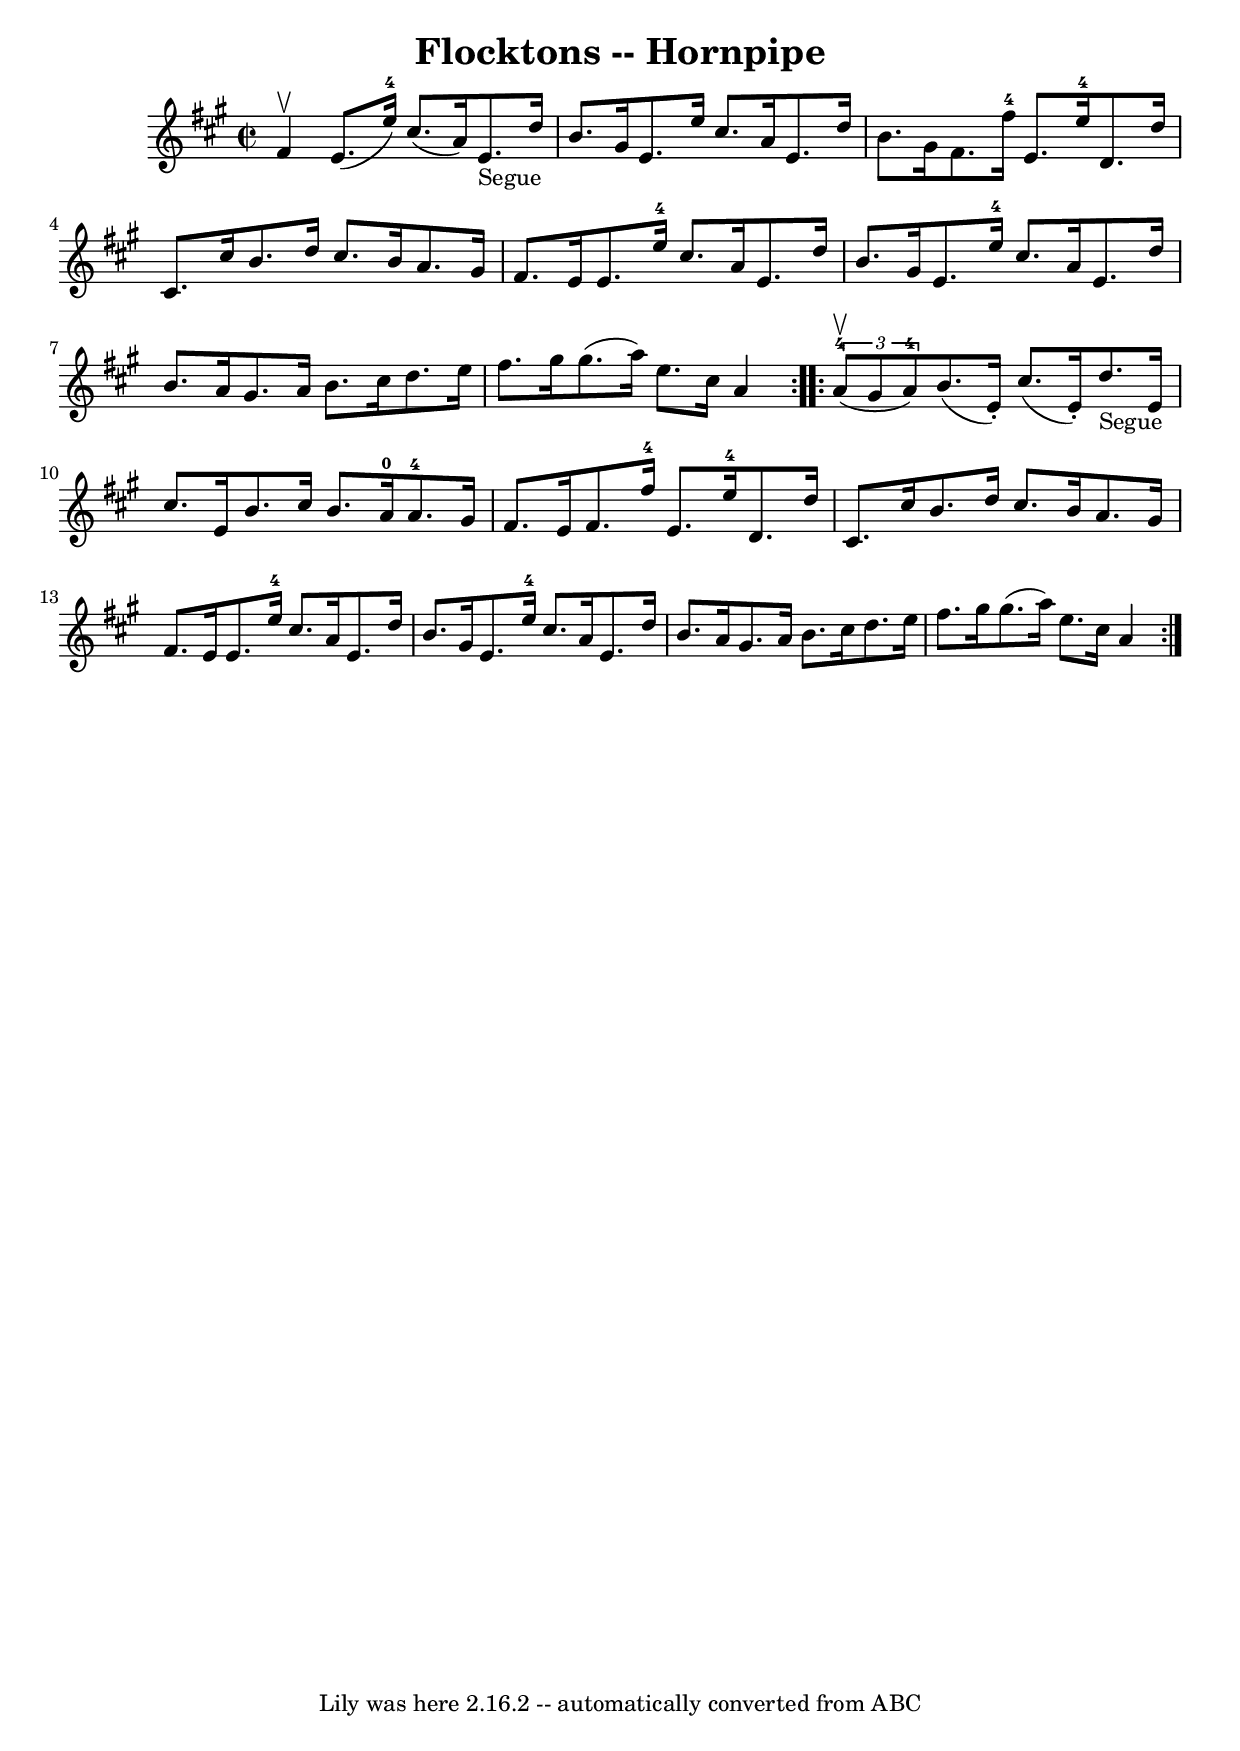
\version "2.7.40"
\include "Mammoth.ily"
\header {
	%% book = "Cole's 1000 Fiddle Tunes"
	crossRefNumber = "1"
	footnotes = ""
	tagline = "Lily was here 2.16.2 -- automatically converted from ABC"
	title = "Flocktons -- Hornpipe"
}
voicedefault =  {
\set Score.defaultBarType = "empty"

\repeat volta 2 {
\override Staff.TimeSignature #'style = #'C
 \time 2/2 \key a \major fis'4^\upbow |
 e'8. (e''16-4)   
cis''8. (a'16) e'8._"Segue" d''16 b'8. gis'16  |
   
e'8. e''16 cis''8. a'16 e'8. d''16 b'8. gis'16  |
   
 fis'8. fis''16-4 e'8. e''16-4 d'8. d''16 cis'8.    
cis''16  |
 b'8. d''16 cis''8. b'16 a'8. gis'16    
fis'8. e'16  |
 e'8. e''16-4 cis''8. a'16 e'8.    
d''16 b'8. gis'16  |
 e'8. e''16-4 cis''8. a'16    
e'8. d''16 b'8. a'16  |
 gis'8. a'16 b'8. cis''16   
 d''8. e''16 fis''8. gis''16  |
 gis''8. (a''16) e''8. 
 cis''16 a'4  }     \repeat volta 2 {   \times 2/3 { a'8-4(^\upbow  
 gis'8 a'8-4) } |
 b'8. (e'16 -.) cis''8. (e'16 -.) 
 d''8._"Segue" e'16 cis''8. e'16  |
 b'8. cis''16    
b'8. a'16-0 a'8.-4 gis'16 fis'8. e'16  |
 fis'8. 
 fis''16-4 e'8. e''16-4 d'8. d''16 cis'8. cis''16  
|
 b'8. d''16 cis''8. b'16 a'8. gis'16 fis'8. e'16 
 |
 e'8. e''16-4 cis''8. a'16 e'8. d''16 b'8.    
gis'16  |
 e'8. e''16-4 cis''8. a'16 e'8. d''16    
b'8. a'16  |
 gis'8. a'16 b'8. cis''16 d''8. e''16  
 fis''8. gis''16  |
 gis''8. (a''16) e''8. cis''16    
a'4  }   
}

\score{
    <<

	\context Staff="default"
	{
	    \voicedefault 
	}

    >>
	\layout {
	}
	\midi {}
}
